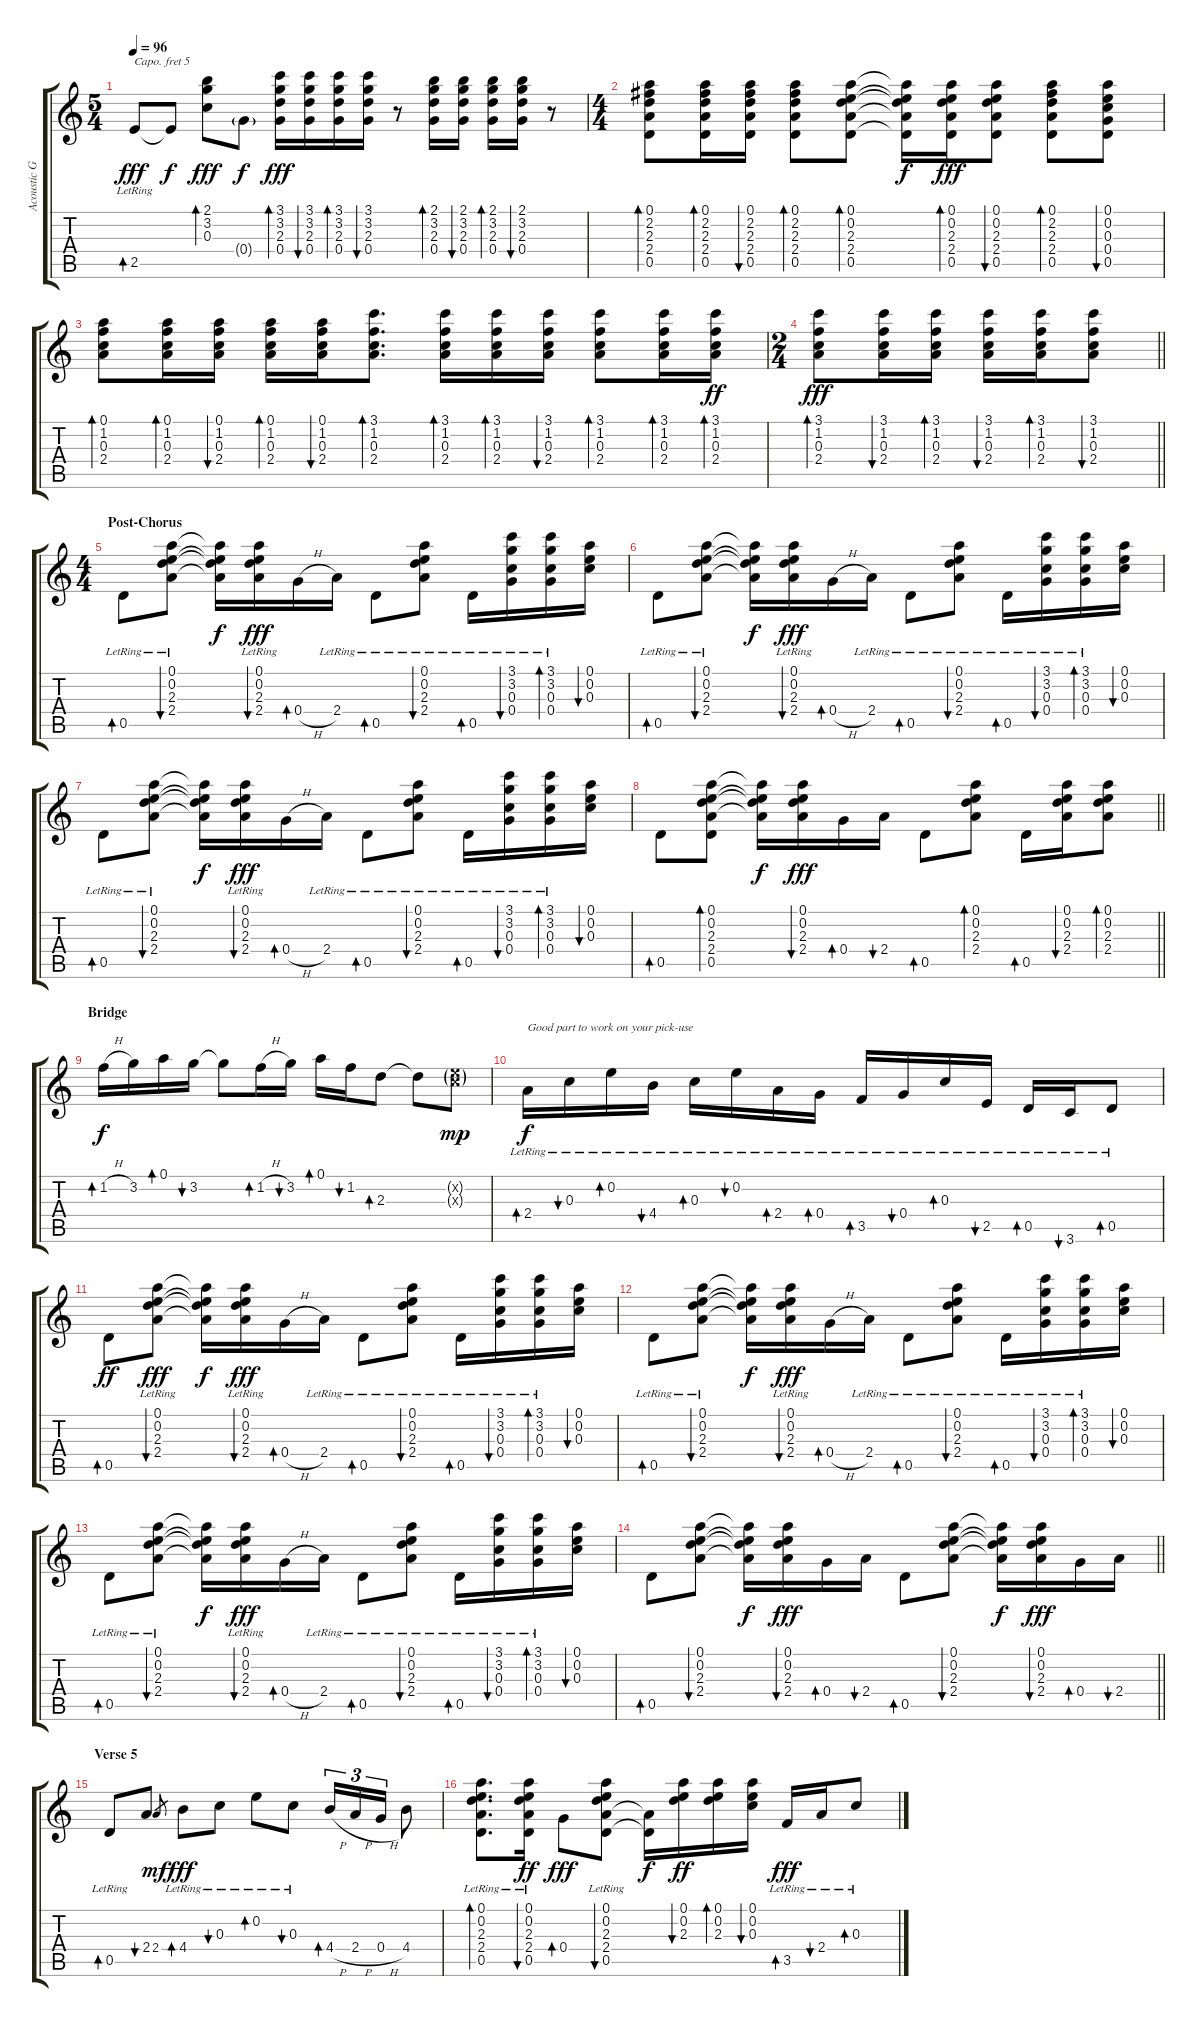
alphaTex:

\track ("Acoustic Guitar" "Acoustic G") {instrument acousticguitarsteel}
\staff {score tabs}
\capo 5
\tuning (E4 B3 G3 D3 A2 E2) {hide}
\ts (5 4)
\tempo 96
\clef g2
\ks c
2.5{lr}.8{bd 30 dy fff} 2.5{t}.8{dy f} (2.1 3.2 0.3).8{bd 30 dy fff} 0.4{g}.8{dy f} (3.1 3.2 2.3 0.4).16{bd 30 dy fff} (3.1 3.2 2.3 0.4).16{bu 30} (3.1 3.2 2.3 0.4).16{bd 30} (3.1 3.2 2.3 0.4).16{bu 30} r.8 (2.1 3.2 2.3 0.4).16{bd 30} (2.1 3.2 2.3 0.4).16{bu 30} (2.1 3.2 2.3 0.4).16{bd 30} (2.1 3.2 2.3 0.4).16{bu 30} r.8 |
\ts (4 4)
(0.1 2.2 2.3 2.4 0.5).8{bd 30} (0.1 2.2 2.3 2.4 0.5).16{bd 30} (0.1 2.2 2.3 2.4 0.5).16{bu 30} (0.1 2.2 2.3 2.4 0.5).8{bd 30} (0.1 0.2 2.3 2.4 0.5).8{bd 30} (0.1{t} 0.2{t} 2.3{t} 2.4{t} 0.5{t}).16{dy f} (0.1 0.2 2.3 2.4 0.5).16{bd 30 dy fff} (0.1 0.2 2.3 2.4 0.5).8{bu 30} (0.1 2.2 2.3 2.4 0.5).8{bd 30} (0.1 0.2 0.3 0.4 0.5).8{bu 30} |
(0.1 1.2 0.3 2.4).8{bd 30} (0.1 1.2 0.3 2.4).16{bd 30} (0.1 1.2 0.3 2.4).16{bu 30} (0.1 1.2 0.3 2.4).16{bd 30} (0.1 1.2 0.3 2.4).16{bu 30} (3.1 1.2 0.3 2.4).8{d bd 30} (3.1 1.2 0.3 2.4).16{bd 30} (3.1 1.2 0.3 2.4).16{bd 30} (3.1 1.2 0.3 2.4).16{bu 30} (3.1 1.2 0.3 2.4).8{bd 30} (3.1 1.2 0.3 2.4).16{bd 30} (3.1 1.2 0.3 2.4).16{bd 30 dy ff} |
\ts (2 4)
\barLineRight lightlight
(3.1 1.2 0.3 2.4).8{bd 30 dy fff} (3.1 1.2 0.3 2.4).16{bu 30} (3.1 1.2 0.3 2.4).16{bd 30} (3.1 1.2 0.3 2.4).16{bu 30} (3.1 1.2 0.3 2.4).16{bd 30} (3.1 1.2 0.3 2.4).8{bu 30} |
\ts (4 4)
\section ("" "Post-Chorus")
0.5{lr}.8{bd 30} (0.1{lr} 0.2{lr} 2.3{lr} 2.4{lr}).8{bu 30} (0.1{t} 0.2{t} 2.3{t} 2.4{t}).16{dy f} (0.1{lr} 0.2{lr} 2.3{lr} 2.4{lr}).16{bu 30 dy fff} 0.4{h}.16{bd 30} 2.4{lr}.16 0.5{lr}.8{bd 30} (0.1{lr} 0.2{lr} 2.3{lr} 2.4{lr}).8{bu 30} 0.5{lr}.16{bd 30} (3.1{lr} 3.2{lr} 0.3{lr} 0.4{lr}).16{bu 30} (3.1{lr} 3.2{lr} 0.3{lr} 0.4{lr}).16{bd 30} (0.1 0.2 0.3).16{bu 30} |
0.5{lr}.8{bd 30} (0.1{lr} 0.2{lr} 2.3{lr} 2.4{lr}).8{bu 30} (0.1{t} 0.2{t} 2.3{t} 2.4{t}).16{dy f} (0.1{lr} 0.2{lr} 2.3{lr} 2.4{lr}).16{bu 30 dy fff} 0.4{h}.16{bd 30} 2.4{lr}.16 0.5{lr}.8{bd 30} (0.1{lr} 0.2{lr} 2.3{lr} 2.4{lr}).8{bu 30} 0.5{lr}.16{bd 30} (3.1{lr} 3.2{lr} 0.3{lr} 0.4{lr}).16{bu 30} (3.1{lr} 3.2{lr} 0.3{lr} 0.4{lr}).16{bd 30} (0.1 0.2 0.3).16{bu 30} |
0.5{lr}.8{bd 30} (0.1{lr} 0.2{lr} 2.3{lr} 2.4{lr}).8{bu 30} (0.1{t} 0.2{t} 2.3{t} 2.4{t}).16{dy f} (0.1{lr} 0.2{lr} 2.3{lr} 2.4{lr}).16{bu 30 dy fff} 0.4{h}.16{bd 30} 2.4{lr}.16 0.5{lr}.8{bd 30} (0.1{lr} 0.2{lr} 2.3{lr} 2.4{lr}).8{bu 30} 0.5{lr}.16{bd 30} (3.1{lr} 3.2{lr} 0.3{lr} 0.4{lr}).16{bu 30} (3.1{lr} 3.2{lr} 0.3{lr} 0.4{lr}).16{bd 30} (0.1 0.2 0.3).16{bu 30} |
\barLineRight lightlight
0.5.8{bd 30} (0.1 0.2 2.3 2.4 0.5).8{bd 30} (0.1{t} 0.2{t} 2.3{t} 2.4{t}).16{dy f} (0.1 0.2 2.3 2.4).16{bu 30 dy fff} 0.4.16{bd 30} 2.4.16{bu 30} 0.5.8{bd 30} (0.1 0.2 2.3 2.4).8{bd 30} 0.5.16{bd 30} (0.1 0.2 2.3 2.4).16{bu 30} (0.1 0.2 2.3 2.4).8{bd 30} |
\section ("" "Bridge")
1.2{h}.16{bd 30 dy f} 3.2.16 0.1.16{bd 30} 3.2.16{bu 30} 3.2{t}.8 1.2{h}.16{bd 30} 3.2.16{bu 30} 0.1.16{bd 30} 1.2.16{bu 30} 2.3.8{bd 30} 2.3{t}.8 (0.2{g x} 0.3{g x}).8{dy mp} |
2.4{lr}.16{bd 30 txt "Good part to work on your pick-use" dy f} 0.3{lr}.16{bu 30} 0.2{lr}.16{bd 30} 4.4{lr}.16{bu 30} 0.3{lr}.16{bd 30} 0.2{lr}.16{bu 30} 2.4{lr}.16{bd 30} 0.4{lr}.16{bd 30} 3.5{lr}.16{bd 30} 0.4{lr}.16{bu 30} 0.3{lr}.16{bd 30} 2.5{lr}.16{bu 30} 0.5{lr}.16{bd 30} 3.6{lr}.16{bu 30} 0.5{lr}.8{bd 30} |
0.5.8{bd 30 dy ff} (0.1{lr} 0.2{lr} 2.3{lr} 2.4{lr}).8{bu 30 dy fff} (0.1{t} 0.2{t} 2.3{t} 2.4{t}).16{dy f} (0.1{lr} 0.2{lr} 2.3{lr} 2.4{lr}).16{bu 30 dy fff} 0.4{h}.16{bd 30} 2.4{lr}.16 0.5{lr}.8{bd 30} (0.1{lr} 0.2{lr} 2.3{lr} 2.4{lr}).8{bu 30} 0.5{lr}.16{bd 30} (3.1{lr} 3.2{lr} 0.3{lr} 0.4{lr}).16{bu 30} (3.1{lr} 3.2{lr} 0.3{lr} 0.4{lr}).16{bd 30} (0.1 0.2 0.3).16{bu 30} |
0.5{lr}.8{bd 30} (0.1{lr} 0.2{lr} 2.3{lr} 2.4{lr}).8{bu 30} (0.1{t} 0.2{t} 2.3{t} 2.4{t}).16{dy f} (0.1{lr} 0.2{lr} 2.3{lr} 2.4{lr}).16{bu 30 dy fff} 0.4{h}.16{bd 30} 2.4{lr}.16 0.5{lr}.8{bd 30} (0.1{lr} 0.2{lr} 2.3{lr} 2.4{lr}).8{bu 30} 0.5{lr}.16{bd 30} (3.1{lr} 3.2{lr} 0.3{lr} 0.4{lr}).16{bu 30} (3.1{lr} 3.2{lr} 0.3{lr} 0.4{lr}).16{bd 30} (0.1 0.2 0.3).16{bu 30} |
0.5{lr}.8{bd 30} (0.1{lr} 0.2{lr} 2.3{lr} 2.4{lr}).8{bu 30} (0.1{t} 0.2{t} 2.3{t} 2.4{t}).16{dy f} (0.1{lr} 0.2{lr} 2.3{lr} 2.4{lr}).16{bu 30 dy fff} 0.4{h}.16{bd 30} 2.4{lr}.16 0.5{lr}.8{bd 30} (0.1{lr} 0.2{lr} 2.3{lr} 2.4{lr}).8{bu 30} 0.5{lr}.16{bd 30} (3.1{lr} 3.2{lr} 0.3{lr} 0.4{lr}).16{bu 30} (3.1{lr} 3.2{lr} 0.3{lr} 0.4{lr}).16{bd 30} (0.1 0.2 0.3).16{bu 30} |
\barLineRight lightlight
0.5.8{bd 30} (0.1 0.2 2.3 2.4).8{bu 30} (0.1{t} 0.2{t} 2.3{t} 2.4{t}).16{dy f} (0.1 0.2 2.3 2.4).16{bu 30 dy fff} 0.4.16{bd 30} 2.4.16{bu 30} 0.5.8{bd 30} (0.1 0.2 2.3 2.4).8{bu 30} (0.1{t} 0.2{t} 2.3{t} 2.4{t}).16{dy f} (0.1 0.2 2.3 2.4).16{bu 30 dy fff} 0.4.16{bd 30} 2.4.16{bu 30} |
\section ("" "Verse 5")
0.5{lr}.8{bd 30} 2.4.8{bu 30} 2.4.8{gr dy mf} 4.4{lr}.8{bd 30 dy fff} 0.3{lr}.8{bu 30} 0.2{lr}.8{bd 30} 0.3{lr}.8{bu 30} 4.4{h}.16{tu (3 2) bd 30} 2.4{h}.16{tu (3 2)} 0.4{h}.16{tu (3 2)} 4.4.8 |
(0.1 0.2 2.3 2.4{lr} 0.5{lr}).8{d bd 30} (0.1 0.2 2.3{lr} 2.4 0.5).16{bu 30 dy ff} 0.4.8{bd 30 dy fff} (0.1{lr} 0.2{lr} 2.3{lr} 2.4{lr} 0.5{lr}).8{bu 30} (2.4{t} 0.5{t}).16{dy f} (0.1 0.2 2.3).16{bu 30 dy ff} (0.1 0.2 2.3).16{bd 30} (0.1 0.2 0.3).16{bu 30} 3.5{lr}.16{bd 30 dy fff} 2.4{lr}.16{bu 30} 0.3{lr}.8{bd 30}
